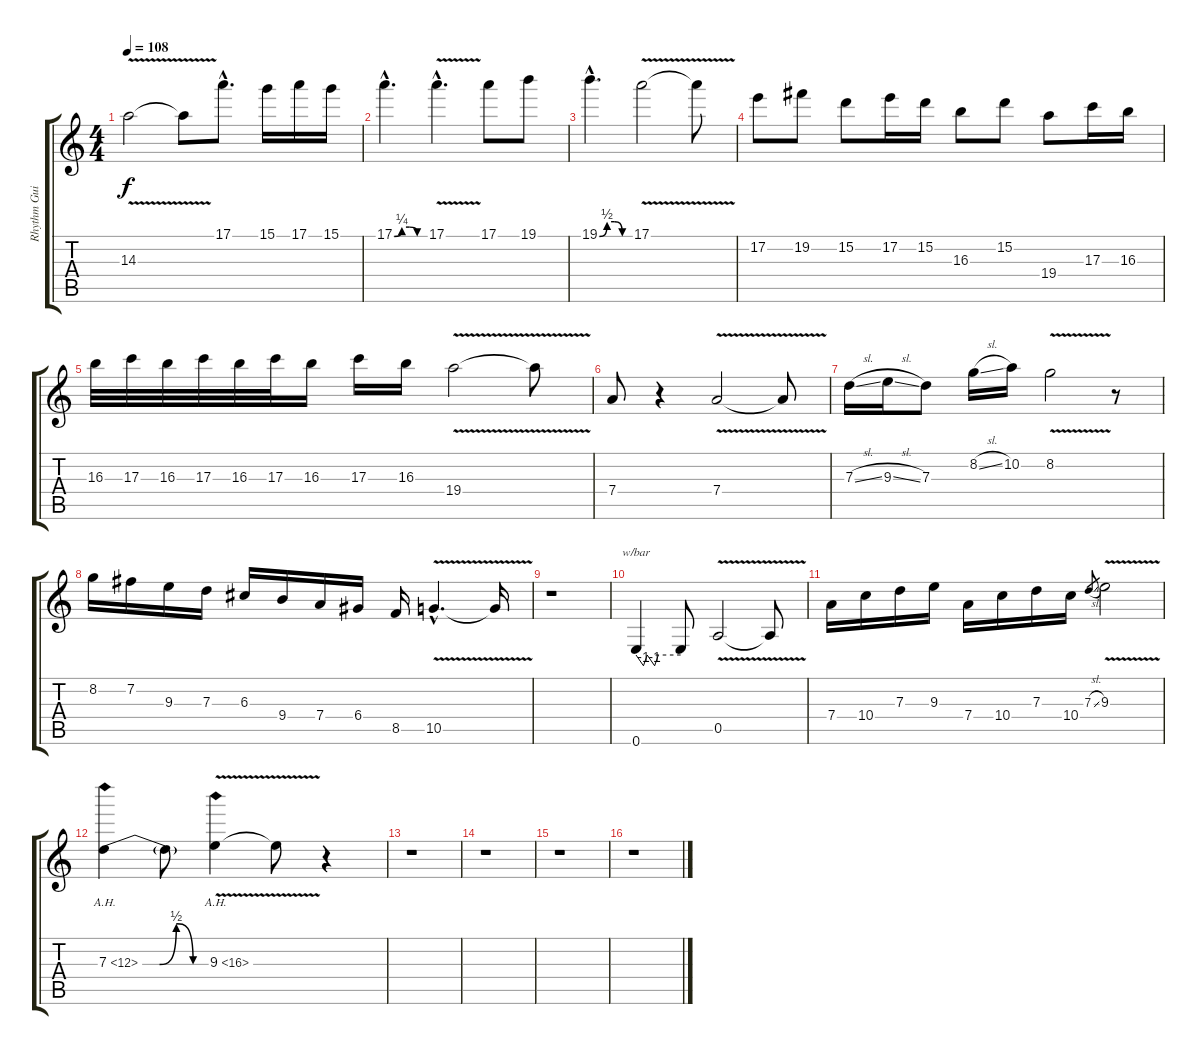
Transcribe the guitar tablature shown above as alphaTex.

\track ("Rhythm Guitar" "Rhythm Gui") {instrument distortionguitar}
\staff {score tabs}
\tuning (E4 B3 G3 D3 A2 E2) {hide}
\ts (4 4)
\tempo 108
\clef g2
\ks c
14.3{v}.2{dy f} 14.3{t}.8 17.1{hac}.8{d} 15.1.16 17.1.16 15.1.16 |
17.1{be (custom 0 0 15 1 30 1 45 0 60 0) hac}.4{d} 17.1{v hac}.4{d} 17.1.8 19.1.8 |
19.1{be (custom 0 0 15 2 30 2 45 0 60 0) hac}.4{d} 17.1{v}.2 17.1{t}.8 |
17.2.8 19.2.8 15.2.8 17.2.16 15.2.16 16.3.8 15.2.8 19.4.8 17.3.16 16.3.16 |
16.3.32 17.3.32 16.3.32 17.3.32 16.3.32 17.3.32 16.3.16 17.3.16 16.3.16 19.4{v}.2 19.4{t}.8 |
7.4.8 r.4 7.4{v}.2 7.4{t}.8 |
7.3{sl}.16 9.3{sl}.16 7.3.8 8.2{sl}.16 10.2.16 8.2{v}.2 r.8 |
8.2.16 7.2.16 9.3.16 7.3.16 6.3.16 9.4.16 7.4.16 6.4.16 8.5.16 10.5{v hac}.4{d} 10.5{t}.16 |
r.1 |
0.6.4{tbe (custom default 0 0 10 -4 15 0 25 -4 30 0 60 0)} 0.6{t}.8 0.5{v}.2 0.5{t}.8 |
7.4.16 10.4.16 7.3.16 9.3.16 7.4.16 10.4.16 7.3.16 10.4.16 7.3{sl}.8{gr} 9.3{v}.2 |
7.3{be (custom 0 0 15 0 30 2 45 0 60 0) ah 5}.4 7.3{t}.8 9.3{ah 7 v}.4 9.3{t}.8 r.4 |
r.1 |
r.1 |
r.1 |
r.1
